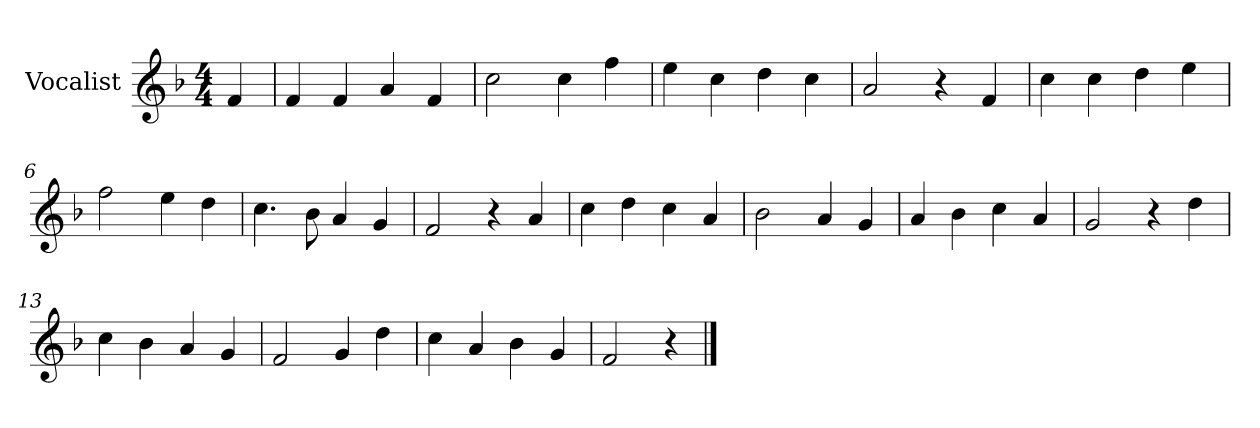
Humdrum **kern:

**kern
*part1
*staff1
*I"Vocalist
*k[b-]
*F:
*M4/4
=
4f
=1
4f
4f
4a
4f
=2
2cc
4cc
4ff
=3
4ee
4cc
4dd
4cc
=4
2a
4r
4f
=5
4cc
4cc
4dd
4ee
=6
2ff
4ee
4dd
=7
4.cc
8b-
4a
4g
=8
2f
4r
4a
=9
4cc
4dd
4cc
4a
=10
2b-
4a
4g
=11
4a
4b-
4cc
4a
=12
2g
4r
4dd
=13
4cc
4b-
4a
4g
=14
2f
4g
4dd
=15
4cc
4a
4b-
4g
=16
2f
4r
==
*-
